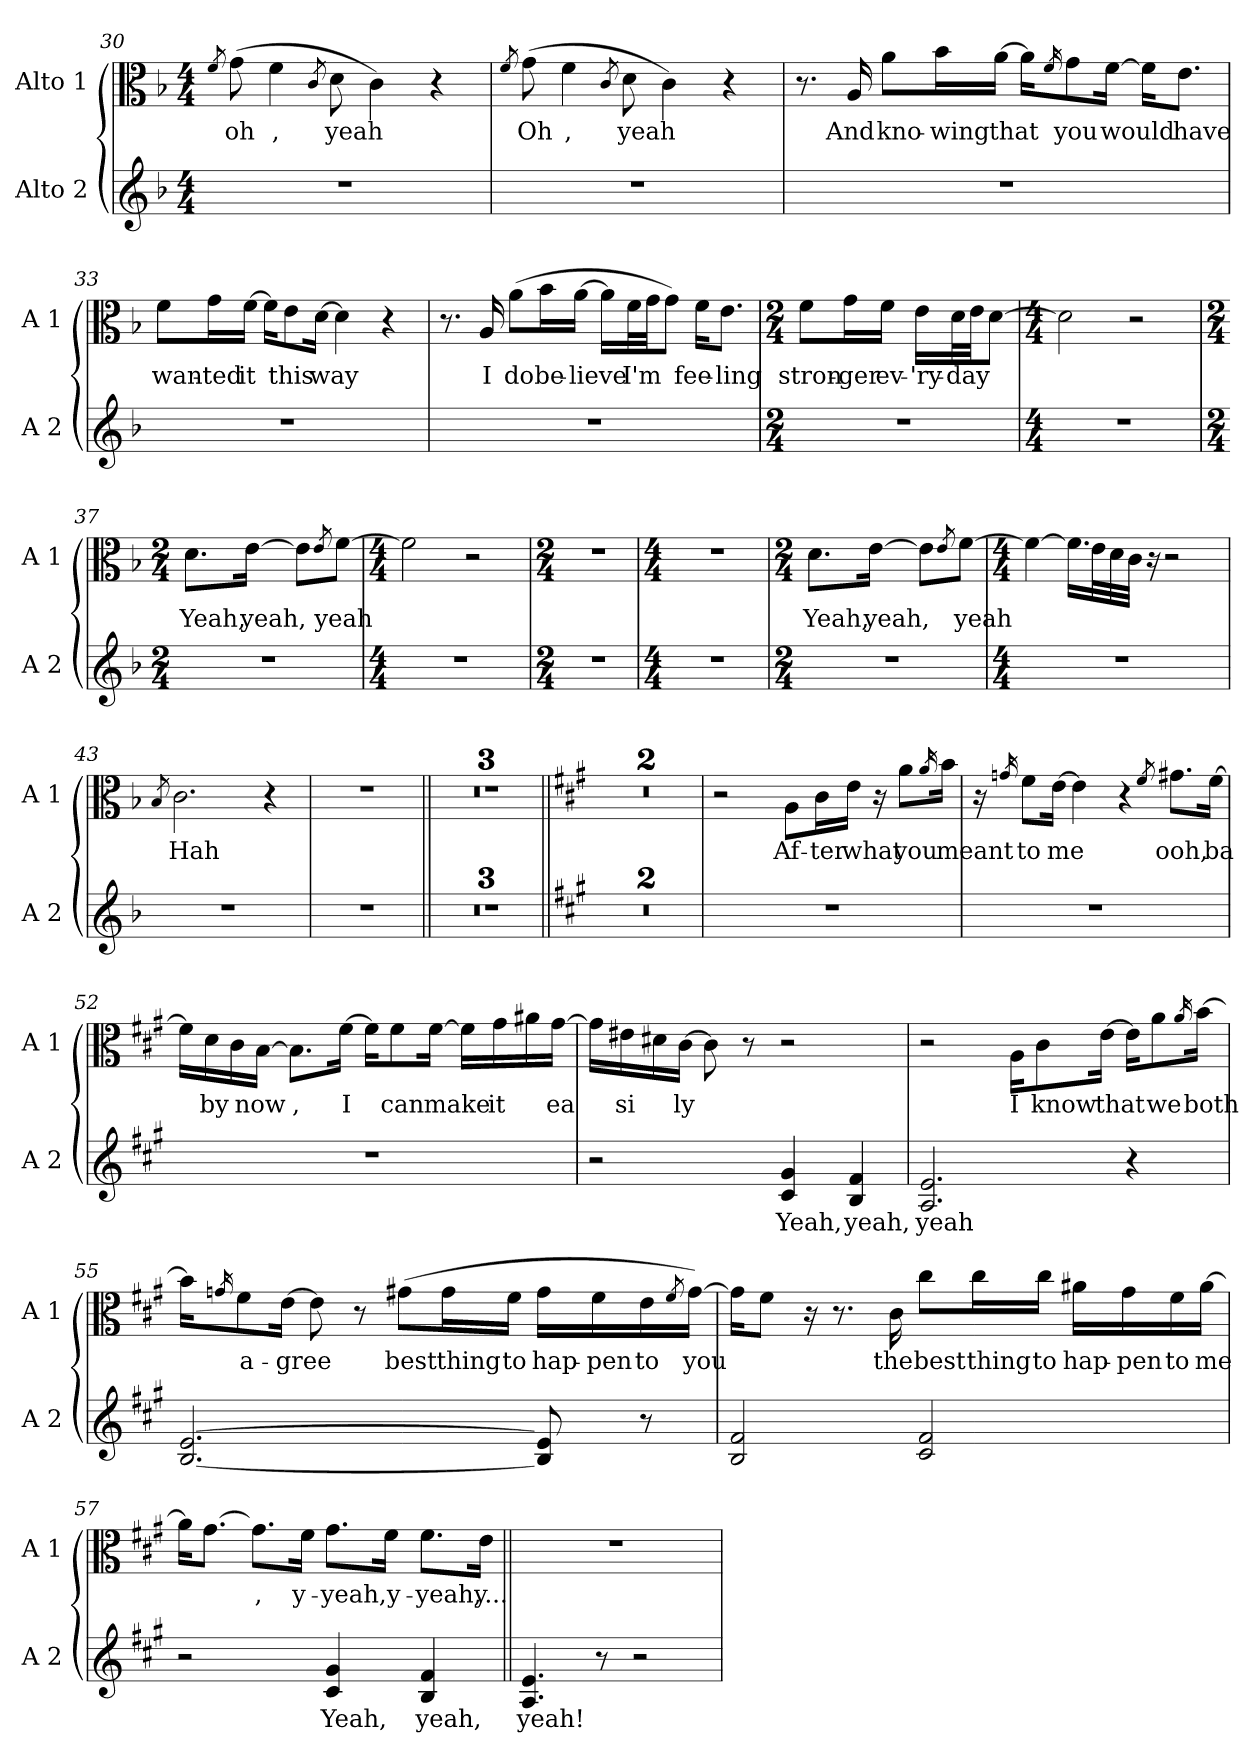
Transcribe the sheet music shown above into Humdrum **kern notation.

**kern	**text	**kern	**text
*part2	*part2	*part1	*part1
*staff2	*staff2	*staff1	*staff1
*I"Alto 2	*	*I"Alto 1	*
*I'A 2	*	*I'A 1	*
*clefG2	*	*clefC3	*
*k[b-]	*	*k[b-]	*
*d:	*	*d:	*
*M4/4	*	*M4/4	*
=30	=30	=30	=30
.	.	8qf/	.
!	!	!	!LO:LY:b
1r	.	(>8g\	oh
!	!	!	!LO:LY:b
.	.	4f\	,
.	.	8qc/	.
!	!	!	!LO:LY:b
.	.	8d\	yeah
.	.	4c\)	.
!	!	!	!LO:LY:b
.	.	4r	\!
!!LO:LB:g=z
=31	=31	=31	=31
.	.	8qf/	.
!	!	!	!LO:LY:b
1r	.	(>8g\	Oh
!	!	!	!LO:LY:b
.	.	4f\	,
.	.	8qc/	.
!	!	!	!LO:LY:b
.	.	8d\	yeah
.	.	4c\)	.
!	!	!	!LO:LY:b
.	.	4r	\!
=32	=32	=32	=32
1r	.	8.r	.
!	!	!	!LO:LY:b
.	.	16A/	And
!	!	!	!LO:LY:b
.	.	8a\L	kno-
!	!	!	!LO:LY:b
.	.	16b-\L	-wing
!	!	!	!LO:LY:b
.	.	[16a\JJ	that
.	.	16a\KL]	.
.	.	16qf/	.
!	!	!	!LO:LY:b
.	.	8g\	you
!	!	!	!LO:LY:b
.	.	[16f\Jk	would
.	.	16f\KL]	.
!	!	!	!LO:LY:b
.	.	8.e\J	have
=33	=33	=33	=33
!	!	!	!LO:LY:b
1r	.	8f\L	wan-
!	!	!	!LO:LY:b
.	.	16g\L	-ted
!	!	!	!LO:LY:b
.	.	[16f\JJ	it
.	.	16f\KL]	.
!	!	!	!LO:LY:b
.	.	8e\	this
!	!	!	!LO:LY:b
.	.	[16d\Jk	way
.	.	4d\]	.
!	!	!	!LO:LY:b
.	.	4r	.
!!LO:PB:g=z
=34	=34	=34	=34
1r	.	8.r	.
!	!	!	!LO:LY:b
.	.	16A/	I
!	!	!	!LO:LY:b
.	.	(>8a\L	do
!	!	!	!LO:LY:b
.	.	16b-\L	be-
!	!	!	!LO:LY:b
.	.	[16a\JJ	-lieve
.	.	16a\LL]	.
!	!	!	!LO:LY:b
.	.	32f\L	I'm
.	.	32g\JJ	.
.	.	8g\J)	.
!	!	!	!LO:LY:b
.	.	16f\KL	fee-
!	!	!	!LO:LY:b
.	.	8.e\J	-ling
=35	=35	=35	=35
*M2/4	*	*M2/4	*
!	!	!	!LO:LY:b
2r	.	8f\L	stron-
!	!	!	!LO:LY:b
.	.	16g\L	-ger
!	!	!	!LO:LY:b
.	.	16f\JJ	ev-
!	!	!	!LO:LY:b
.	.	16e\LL	-'ry-
!	!	!	!LO:LY:b
.	.	32d\L	-day
.	.	32e\JJ	.
.	.	[8d\J	.
=36	=36	=36	=36
*M4/4	*	*M4/4	*
1r	.	2d\]	.
!	!	!	!LO:LY:b
.	.	2r	\!
!!LO:LB:g=z
=37	=37	=37	=37
*M2/4	*	*M2/4	*
!	!	!	!LO:LY:b
2r	.	8.d\L	Yeah,
!	!	!	!LO:LY:b
.	.	[16e\Jk	yeah
!	!	!	!LO:LY:b
.	.	8e\L]	,
.	.	8qe/	.
!	!	!	!LO:LY:b
.	.	[8f\J	yeah
=38	=38	=38	=38
*M4/4	*	*M4/4	*
1r	.	2f\]	.
!	!	!	!LO:LY:b
.	.	2r	\!
=39	=39	=39	=39
*M2/4	*	*M2/4	*
2r	.	2r	.
=40	=40	=40	=40
*M4/4	*	*M4/4	*
1r	.	1r	.
!!LO:LB:g=z
=41	=41	=41	=41
*M2/4	*	*M2/4	*
!	!	!	!LO:LY:b
2r	.	8.d\L	Yeah,
!	!	!	!LO:LY:b
.	.	[16e\Jk	yeah
!	!	!	!LO:LY:b
.	.	8e\L]	,
.	.	8qe/	.
!	!	!	!LO:LY:b
.	.	[8f\J	yeah
=42	=42	=42	=42
*M4/4	*	*M4/4	*
1r	.	4f\_	.
.	.	16.f\LL]	.
.	.	32e\L	.
.	.	32d\	.
.	.	32c\JJJ	.
!	!	!	!LO:LY:b
.	.	16r	\!
.	.	2r	.
=43	=43	=43	=43
.	.	8qB-/	.
!	!	!	!LO:LY:b
1r	.	2.c\	Hah
!	!	!	!LO:LY:b
.	.	4r	...
=44	=44	=44	=44
1r	.	1r	.
!!LO:LB:g=z
=45||	=45||	=45||	=45||
1r	.	1r	.
=46	=46	=46	=46
1r	.	1r	.
=47	=47	=47	=47
1r	.	1r	.
=48||	=48||	=48||	=48||
*k[f#c#g#]	*	*k[f#c#g#]	*
*A:	*	*A:	*
1r	.	1r	.
=49	=49	=49	=49
1r	.	1r	.
!!LO:LB:g=z
=50	=50	=50	=50
1r	.	2r	.
!	!	!	!LO:LY:b
.	.	8A\L	Af-
!	!	!	!LO:LY:b
.	.	16c#\L	-ter
!	!	!	!LO:LY:b
.	.	16e\JJ	what
.	.	16r	.
!	!	!	!LO:LY:b
.	.	8a\L	you
.	.	16qa/	.
!	!	!	!LO:LY:b
.	.	16b\Jk	meant
=51	=51	=51	=51
1r	.	16r	.
.	.	16qgn/	.
!	!	!	!LO:LY:b
.	.	8f#\L	to
!	!	!	!LO:LY:b
.	.	[16e\Jk	me
.	.	4e\]	.
!	!	!	!LO:LY:b
.	.	4r	,
.	.	8qf#/	.
!	!	!	!LO:LY:b
.	.	8.g#X\L	ooh,
!	!	!	!LO:LY:b
.	.	[16f#\Jk	ba
=52	=52	=52	=52
1r	.	16f#\LL]	.
!	!	!	!LO:LY:b
.	.	16d\	by
.	.	16c#\	.
!	!	!	!LO:LY:b
.	.	[16B\JJ	now
!	!	!	!LO:LY:b
.	.	8.B\L]	,
!	!	!	!LO:LY:b
.	.	[16f#\Jk	I
.	.	16f#\KL]	.
!	!	!	!LO:LY:b
.	.	8f#\	can
!	!	!	!LO:LY:b
.	.	[16f#\Jk	make
.	.	16f#\LL]	.
!	!	!	!LO:LY:b
.	.	16g#\	it
.	.	16a#X\	.
!	!	!	!LO:LY:b
.	.	[16g#\JJ	ea
!!LO:PB:g=z
=53	=53	=53	=53
2r	.	16g#\LL]	.
!	!	!	!LO:LY:b
.	.	16e#X\	si
.	.	16d#X\	.
!	!	!	!LO:LY:b
.	.	[16c#\JJ	ly
.	.	8c#\]	.
!	!	!	!LO:LY:b
.	.	8r	.
!	!LO:LY:b	!	!
4c#/ 4g#/	Yeah,	2r	.
!	!LO:LY:b	!	!
4B/ 4f#/	yeah,	.	.
=54	=54	=54	=54
!	!LO:LY:b	!	!
2.A/ 2.e/	yeah	2r	.
!	!	!	!LO:LY:b
.	.	16A\KL	I
!	!	!	!LO:LY:b
.	.	8c#\	know
!	!	!	!LO:LY:b
.	.	[16e\Jk	that
!	!LO:LY:b	!	!
4r	\!	16e\KL]	.
!	!	!	!LO:LY:b
.	.	8a\	we
.	.	16qa/	.
!	!	!	!LO:LY:b
.	.	[16b\Jk	both
=55	=55	=55	=55
[2.B/ [2.e/	.	16b\KL]	.
.	.	16qgn/	.
!	!	!	!LO:LY:b
.	.	8f#\	a-
!	!	!	!LO:LY:b
.	.	[16e\Jk	-gree
.	.	8e\]	.
!	!	!	!LO:LY:b
.	.	8r	,
!	!	!	!LO:LY:b
.	.	(>8g#X\L	best
!	!	!	!LO:LY:b
.	.	16g#\L	thing
!	!	!	!LO:LY:b
.	.	16f#\JJ	to
!	!	!	!LO:LY:b
8B/] 8e/]	.	16g#\LL	hap-
!	!	!	!LO:LY:b
.	.	16f#\	-pen
!	!	!	!LO:LY:b
8r	.	16e\	to
.	.	8qf#/	.
!	!	!	!LO:LY:b
.	.	[16g#\JJ)	you
!!LO:LB:g=z
=56	=56	=56	=56
2B/ 2f#/	.	16g#\KL]	.
.	.	8f#\J	.
!	!	!	!LO:LY:b
.	.	16r	.
.	.	8.r	.
!	!	!	!LO:LY:b
.	.	16c#\	the
!	!	!	!LO:LY:b
2c#/ 2f#/	.	8cc#\L	best
!	!	!	!LO:LY:b
.	.	16cc#\L	thing
!	!	!	!LO:LY:b
.	.	16cc#\JJ	to
!	!	!	!LO:LY:b
.	.	16a#X\LL	hap-
!	!	!	!LO:LY:b
.	.	16g#\	-pen
!	!	!	!LO:LY:b
.	.	16f#\	to
!	!	!	!LO:LY:b
.	.	[16a#\JJ	me
=57	=57	=57	=57
2r	.	16a#\KL]	.
.	.	[8.g#\J	.
!	!	!	!LO:LY:b
.	.	8.g#\L]	,
!	!	!	!LO:LY:b
.	.	16f#\Jk	y-
!	!LO:LY:b	!	!LO:LY:b
4c#/ 4g#/	Yeah,	8.g#\L	-yeah,
!	!	!	!LO:LY:b
.	.	16f#\Jk	y-
!	!LO:LY:b	!	!LO:LY:b
4B/ 4f#/	yeah,	8.f#\L	-yeah,
!	!	!	!LO:LY:b
.	.	16e\Jk	y...
!!LO:LB:g=z
=58||	=58||	=58||	=58||
!	!LO:LY:b	!	!
4.A/ 4.e/	yeah!	1r	.
8r	.	.	.
2r	.	.	.
=	=	=	=
*-	*-	*-	*-
